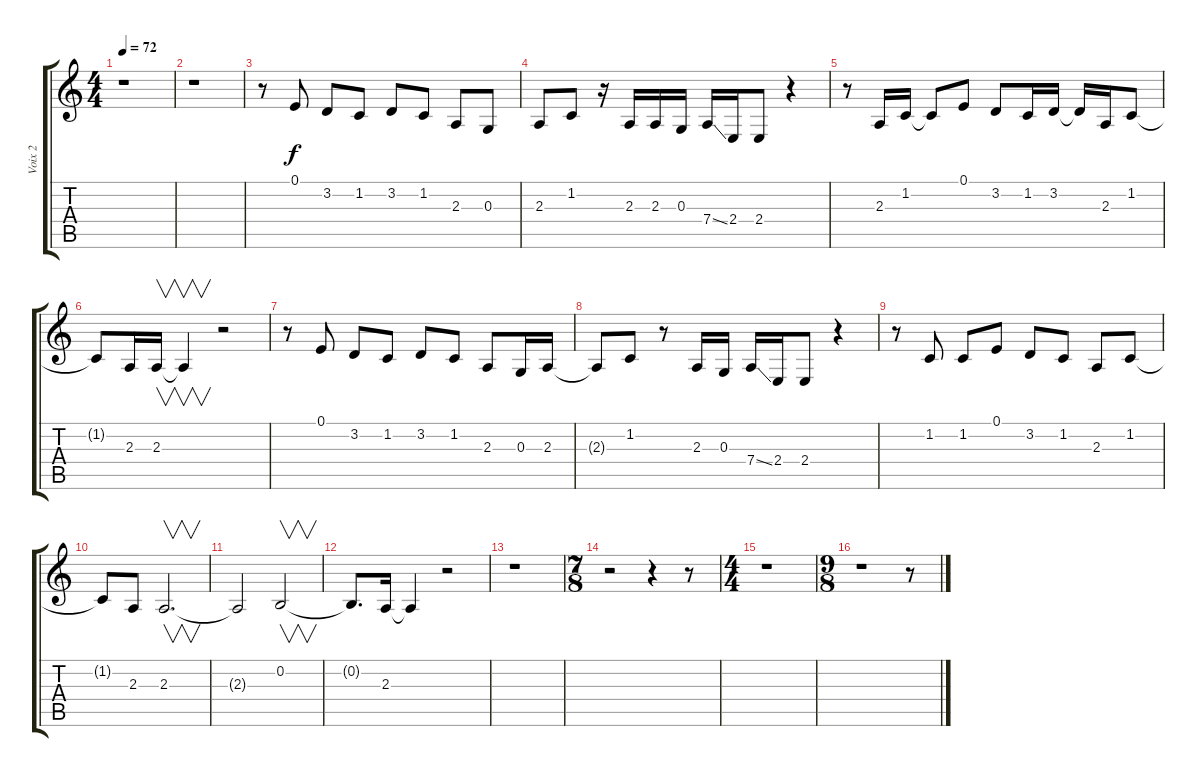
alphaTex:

\track ("Voix 2" "Voix 2") {instrument lead1square}
\staff {score tabs}
\tuning (E4 B3 G3 D3 A2 E2) {hide}
\ts (4 4)
\tempo 72
\clef g2
\ks c
r.1{dy f} |
r.1 |
r.8 0.1.8 3.2.8 1.2.8 3.2.8 1.2.8 2.3.8 0.3.8 |
2.3.8 1.2.8 r.16 2.3.16 2.3.16 0.3.16 7.4{ss}.16 2.4.16 2.4.8 r.4 |
r.8 2.3.16 1.2.16 1.2{t}.8 0.1.8 3.2.8 1.2.16 3.2.16 3.2{t}.16 2.3.16 1.2.8 |
1.2{t}.8 2.3.16 2.3.16{v} 2.3{t}.4{v} r.2 |
r.8 0.1.8 3.2.8 1.2.8 3.2.8 1.2.8 2.3.8 0.3.16 2.3.16 |
2.3{t}.8 1.2.8 r.8 2.3.16 0.3.16 7.4{ss}.16 2.4.16 2.4.8 r.4 |
r.8 1.2.8 1.2.8 0.1.8 3.2.8 1.2.8 2.3.8 1.2.8 |
1.2{t}.8 2.3.8 2.3.2{v d} |
2.3{t}.2 0.2.2{v} |
0.2{t}.8{d} 2.3.16 2.3{t}.4 r.2 |
r.1 |
\ts (7 8)
r.2 r.4 r.8 |
\ts (4 4)
r.1 |
\ts (9 8)
r.1 r.8
